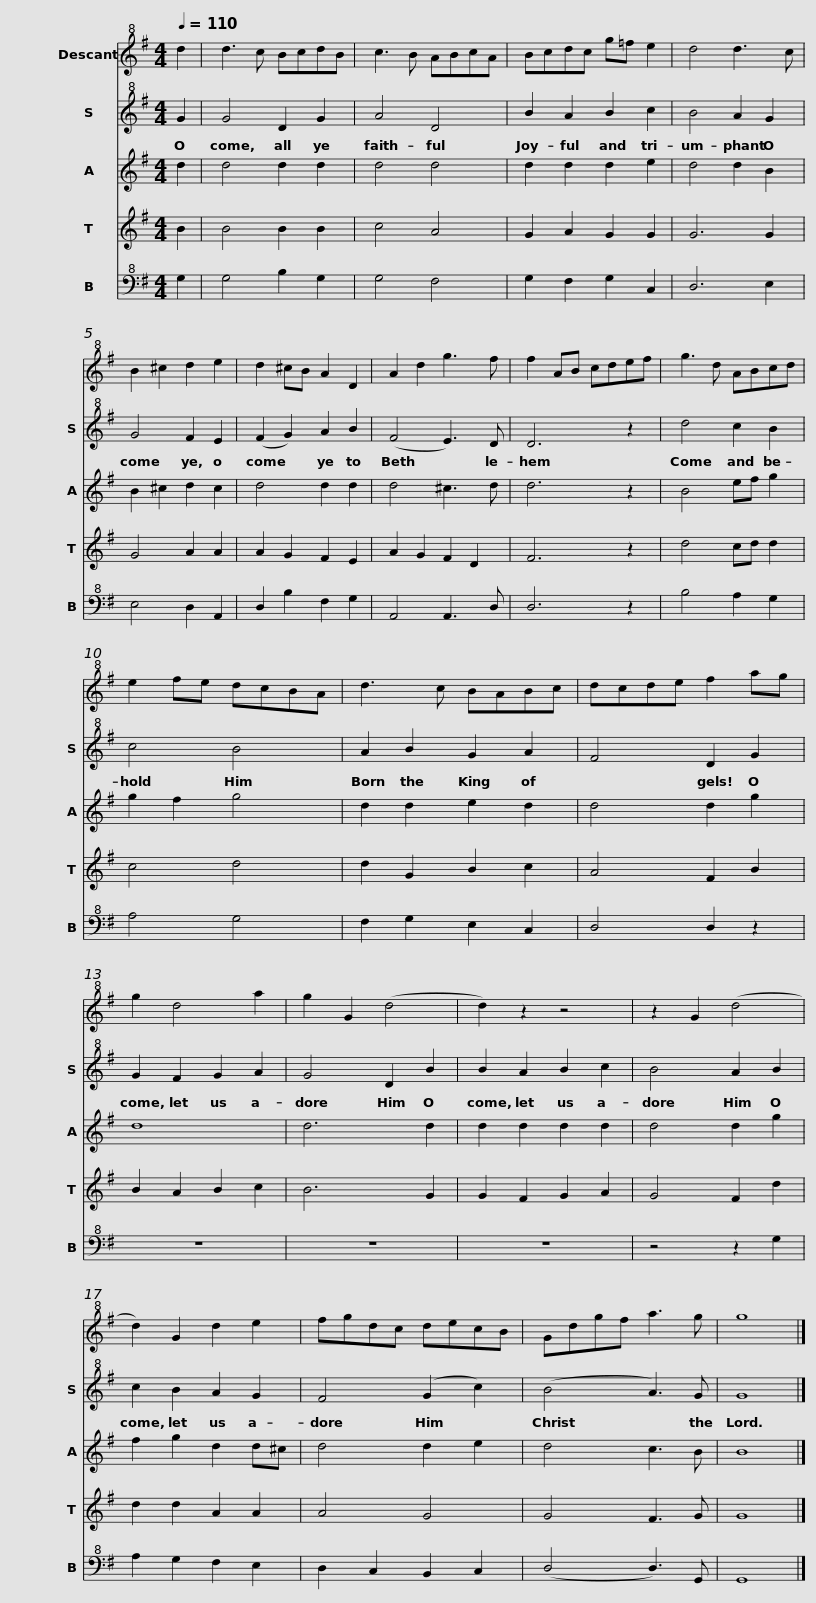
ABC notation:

X:1
%%score 1 2 3 4 5
L:1/8
Q:1/4=110
M:4/4
I:linebreak $
K:G
V:1 treble+8
V:2 treble+8
V:3 treble
V:4 treble
V:5 bass+8
V:1
 d2 | d3 c BcdB | c3 B ABcA | Bcdc g=f e2 | d4 d3 c | %5
 B2 ^c2 d2 e2 | d2 ^cB A2 D2 |$ A2 d2 g3 f | f2 AB cdef | g3 d ABcd | %10
 e2 fe dcBA | d3 c BABc | dcde f2 ag | g2 d4 a2 |$ g2 G2 (d4 | %15
 d2) z2 z4 | z2 G2 (d4 | d2) G2 d2 e2 | fgdc decB | Gdgf a3 g | %20
 g8 |] %21
V:2
 G2 | G4 D2 G2 | A4 D4 | B2 A2 B2 c2 | B4 A2 G2 | %5
 G4 F2 E2 | (F2 G2) A2 B2 |$ (F4 E3) D | D6 z2 | d4 c2 B2 | %10
 c4 B4 | A2 B2 G2 A2 | F4 D2 G2 | G2 F2 G2 A2 |$ G4 D2 B2 | %15
 B2 A2 B2 c2 | B4 A2 B2 | c2 B2 A2 G2 | F4 (G2 c2) | (B4 A3) G | %20
 G8 |] %21
V:3
 d2 | d4 d2 d2 | d4 d4 | d2 d2 d2 e2 | d4 d2 B2 | %5
 B2 ^c2 d2 c2 | d4 d2 d2 |$ d4 ^c3 d | d6 z2 | B4 ef g2 | %10
 g2 f2 g4 | d2 d2 e2 d2 | d4 d2 g2 | d8 |$ d6 d2 | %15
 d2 d2 d2 d2 | d4 d2 g2 | f2 g2 d2 d^c | d4 d2 e2 | d4 c3 B | %20
 B8 |] %21
V:4
 B2 | B4 B2 B2 | c4 A4 | G2 A2 G2 G2 | G6 G2 | %5
 G4 A2 A2 | A2 G2 F2 E2 |$ A2 G2 F2 D2 | F6 z2 | d4 cd d2 | %10
 c4 d4 | d2 G2 B2 c2 | A4 F2 B2 | B2 A2 B2 c2 |$ B6 G2 | %15
 G2 F2 G2 A2 | G4 F2 d2 | d2 d2 A2 A2 | A4 G4 | G4 F3 G | %20
 G8 |] %21
V:5
 G,2 | G,4 B,2 G,2 | G,4 F,4 | G,2 F,2 G,2 C,2 | D,6 E,2 | %5
 E,4 D,2 A,,2 | D,2 B,2 F,2 G,2 |$ A,,4 A,,3 D, | D,6 z2 | B,4 A,2 G,2 | %10
 A,4 G,4 | F,2 G,2 E,2 C,2 | D,4 D,2 z2 | z8 |$ z8 | %15
 z8 | z4 z2 G,2 | A,2 G,2 F,2 E,2 | D,2 C,2 B,,2 C,2 | (D,4 D,3) G,, | %20
 G,,8 |] %21
